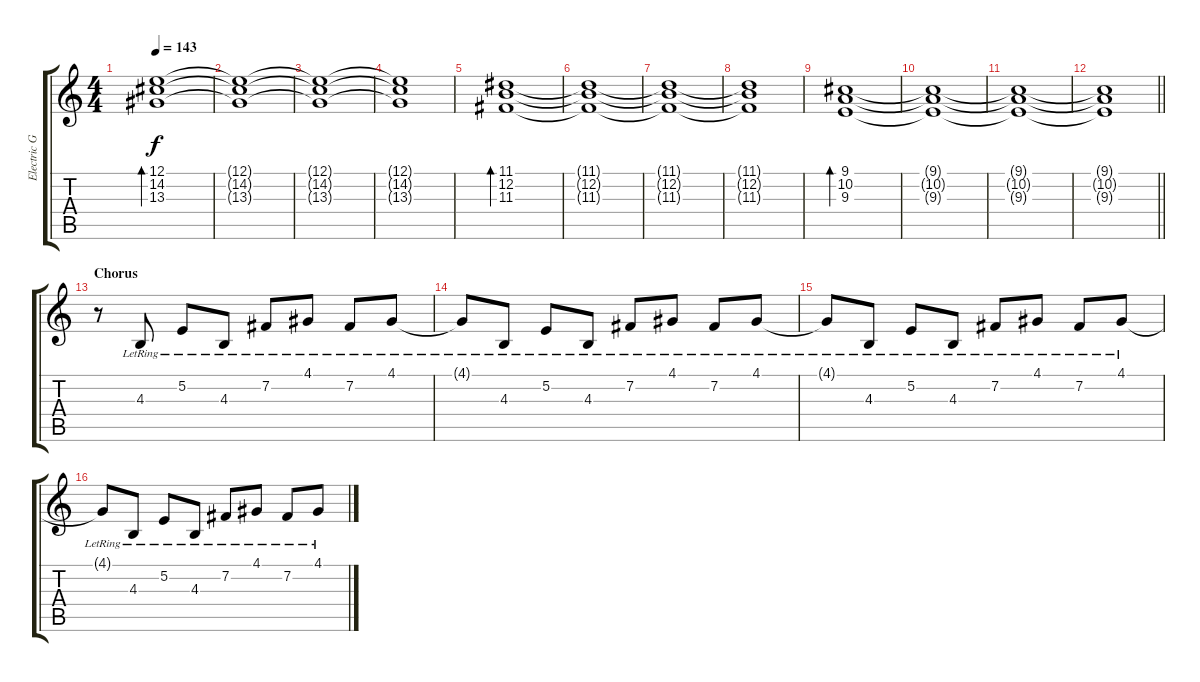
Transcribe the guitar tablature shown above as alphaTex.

\track ("Electric Guitar" "Electric G") {instrument lead6voice}
\staff {score tabs}
\tuning (E4 B3 G3 D3 A2 E2) {hide}
\ts (4 4)
\tempo 143
\clef g2
\ks c
(12.1 14.2 13.3).1{bd 120 dy f} |
(12.1{t} 14.2{t} 13.3{t}).1 |
(12.1{t} 14.2{t} 13.3{t}).1 |
(12.1{t} 14.2{t} 13.3{t}).1 |
(11.1 12.2 11.3).1{bd 120} |
(11.1{t} 12.2{t} 11.3{t}).1 |
(11.1{t} 12.2{t} 11.3{t}).1 |
(11.1{t} 12.2{t} 11.3{t}).1 |
(9.1 10.2 9.3).1{bd 60} |
(9.1{t} 10.2{t} 9.3{t}).1 |
(9.1{t} 10.2{t} 9.3{t}).1 |
\barLineRight lightlight
(9.1{t} 10.2{t} 9.3{t}).1{balance 4} |
\section ("" "Chorus")
r.8 4.3{lr}.8 5.2{lr}.8 4.3{lr}.8 7.2{lr}.8 4.1{lr}.8 7.2{lr}.8 4.1{lr}.8 |
4.1{lr t}.8 4.3{lr}.8 5.2{lr}.8 4.3{lr}.8 7.2{lr}.8 4.1{lr}.8 7.2{lr}.8 4.1{lr}.8 |
4.1{lr t}.8 4.3{lr}.8 5.2{lr}.8 4.3{lr}.8 7.2{lr}.8 4.1{lr}.8 7.2{lr}.8 4.1{lr}.8 |
4.1{lr t}.8 4.3{lr}.8 5.2{lr}.8 4.3{lr}.8 7.2{lr}.8 4.1{lr}.8 7.2{lr}.8 4.1{lr}.8
